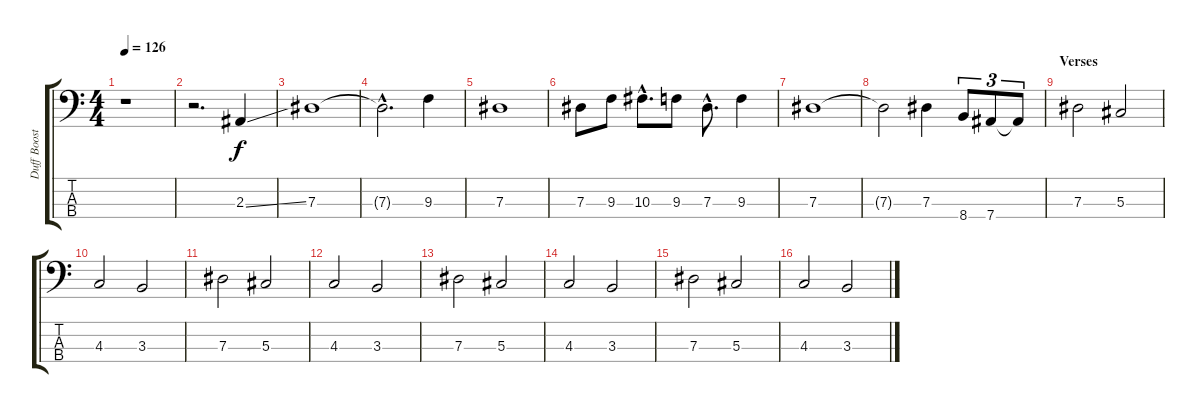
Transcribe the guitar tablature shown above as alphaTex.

\track ("Duff Booster" "Duff Boost") {instrument fretlessbass}
\staff {score tabs}
\tuning (Gb2 Db2 Ab1 Eb1) {hide}
\ts (4 4)
\tempo 126
\clef f4
\ks c
r.1{dy f instrument fretlessbass} |
r.2{d} 2.3{ss}.4 |
7.3.1 |
7.3{hac t}.2{d} 9.3.4 |
7.3.1 |
7.3.8 9.3.8 10.3{hac}.8{d} 9.3.8 7.3{hac}.8{d} 9.3.4 |
7.3.1 |
7.3{t}.2 7.3.4 8.4.8{tu (3 2)} 7.4.8{tu (3 2)} 7.4{t}.8{tu (3 2)} |
\section ("" "Verses")
7.3.2 5.3.2 |
4.3.2 3.3.2 |
7.3.2 5.3.2 |
4.3.2 3.3.2 |
7.3.2 5.3.2 |
4.3.2 3.3.2 |
7.3.2 5.3.2 |
4.3.2 3.3.2
